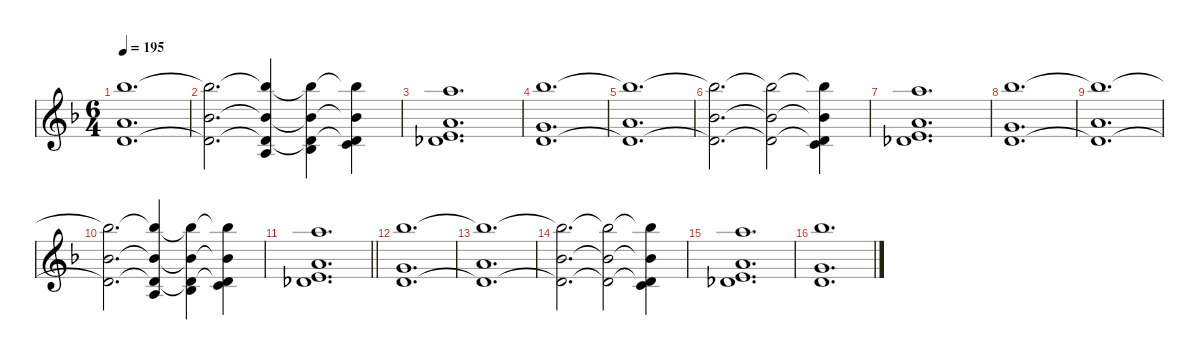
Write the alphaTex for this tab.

\defaultSystemsLayout 4
\hideDynamics
\bracketExtendMode nobrackets
\singleTrackTrackNamePolicy hidden
\multiTrackTrackNamePolicy hidden
\firstSystemTrackNameMode fullname
\firstSystemTrackNameOrientation horizontal
\otherSystemsTrackNameOrientation horizontal
\track ("Keyboards" "vln.") {defaultSystemsLayout 8 instrument stringensemble1}
\staff {score}
\tuning (D4 A3 F3 D3 A2 D2)
\ts (6 4)
\tempo 195
\clef g2
\ks dminor
(20.1{t acc b} 5.2{t acc forcenatural} 16.3{acc forcenatural}).1{d dy f beam Down} |
(20.1{t acc b} 5.2{t acc forcenatural} 17.3{acc b}).2{d beam Down} (20.1{t acc b} 5.2{t acc forcenatural} 17.3{t acc b} 12.5{acc forcenatural}).4{beam Up} (20.1{t acc b} 5.2{t acc forcenatural} 17.3{t acc b} 13.5{acc b}).4{beam Down} (20.1{t acc b} 5.2{t acc forcenatural} 17.3{t acc b} 15.5{acc forcenatural}).4{beam Down} |
(19.1{acc forcenatural} 7.2{acc forcenatural} 16.3{acc forcenatural} 16.5{acc b}).1{d beam Down} |
(20.1{acc b} 5.2{acc forcenatural} 14.3{acc forcenatural}).1{d beam Down} |
(20.1{t acc b} 5.2{t acc forcenatural} 16.3{acc forcenatural}).1{d beam Down} |
(20.1{t acc b} 5.2{t acc forcenatural} 17.3{acc b}).2{d beam Down} (17.3{t acc b} 20.1{t acc b} 5.2{t acc forcenatural}).2{beam Down} (20.1{t acc b} 5.2{t acc forcenatural} 17.3{t acc b} 15.5{acc forcenatural}).4{beam Down} |
(19.1{acc forcenatural} 7.2{acc forcenatural} 16.3{acc forcenatural} 16.5{acc b}).1{d beam Down} |
(20.1{acc b} 5.2{acc forcenatural} 14.3{acc forcenatural}).1{d beam Down} |
(20.1{t acc b} 5.2{t acc forcenatural} 16.3{acc forcenatural}).1{d beam Down} |
(20.1{t acc b} 5.2{t acc forcenatural} 17.3{acc b}).2{d beam Down} (20.1{t acc b} 5.2{t acc forcenatural} 17.3{t acc b} 12.5{acc forcenatural}).4{beam Up} (20.1{t acc b} 5.2{t acc forcenatural} 17.3{t acc b} 13.5{acc b}).4{beam Down} (20.1{t acc b} 5.2{t acc forcenatural} 17.3{t acc b} 15.5{acc forcenatural}).4{beam Down} |
\barLineRight lightlight
(19.1{acc forcenatural} 7.2{acc forcenatural} 16.3{acc forcenatural} 16.5{acc b}).1{d beam Down} |
(20.1{acc b} 5.2{acc forcenatural} 14.3{acc forcenatural}).1{d beam Down} |
(20.1{t acc b} 5.2{t acc forcenatural} 16.3{acc forcenatural}).1{d beam Down} |
(20.1{t acc b} 5.2{t acc forcenatural} 17.3{acc b}).2{d beam Down} (17.3{t acc b} 20.1{t acc b} 5.2{t acc forcenatural}).2{beam Down} (20.1{t acc b} 5.2{t acc forcenatural} 17.3{t acc b} 15.5{acc forcenatural}).4{beam Down} |
(19.1{acc forcenatural} 7.2{acc forcenatural} 16.3{acc forcenatural} 16.5{acc b}).1{d beam Down} |
(20.1{acc b} 5.2{acc forcenatural} 14.3{acc forcenatural}).1{d beam Down}
